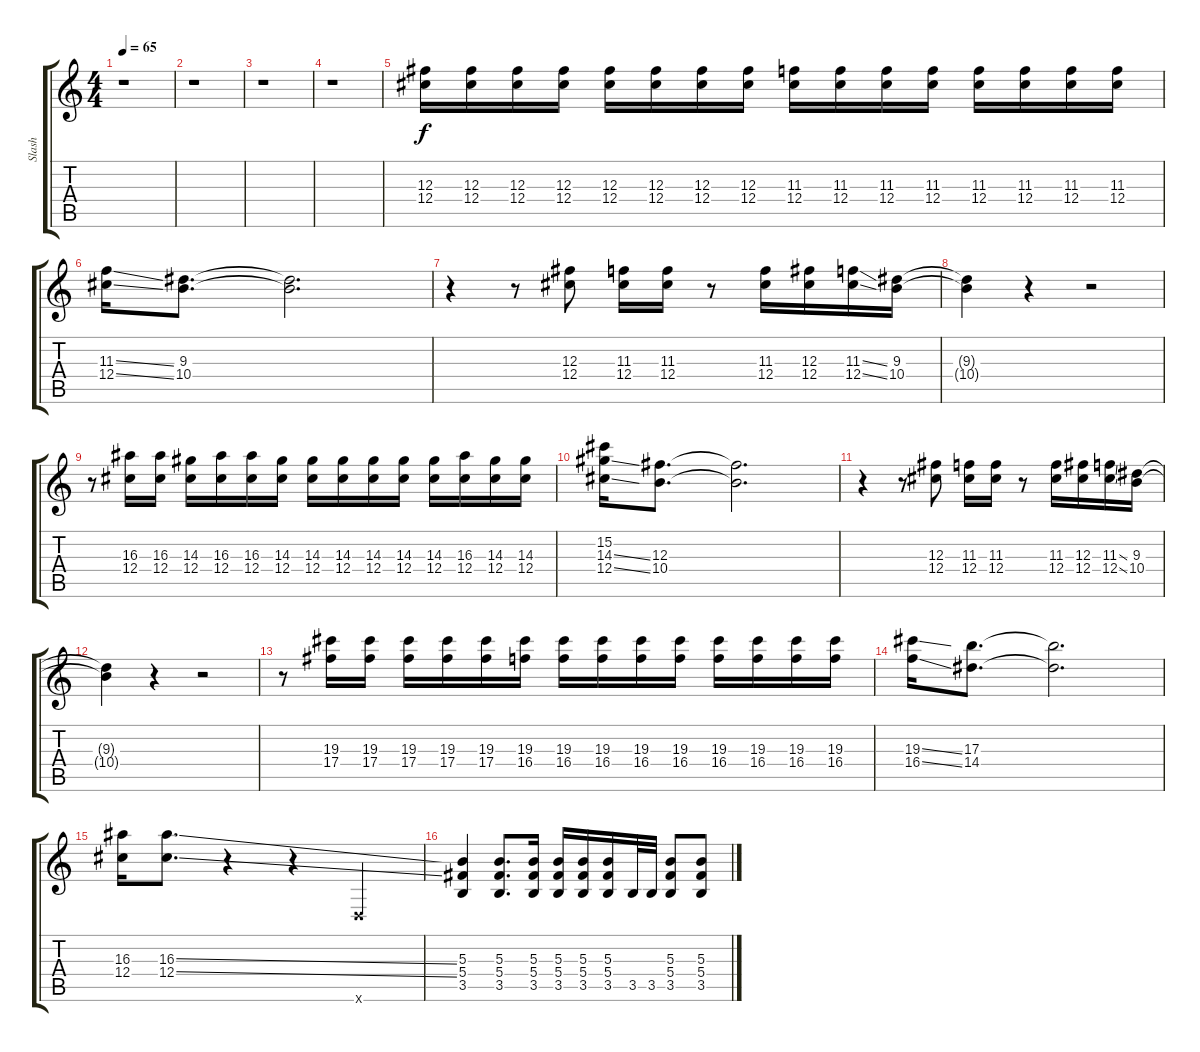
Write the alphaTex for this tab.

\track ("Slash" "Slash") {instrument electricguitarclean}
\staff {score tabs}
\tuning (Eb4 Bb3 Gb3 Db3 Ab2 Eb2) {hide}
\ts (4 4)
\tempo 65
\clef g2
\ks c
r.1{dy f} |
r.1 |
r.1 |
r.1 |
(12.3 12.4).16 (12.3 12.4).16 (12.3 12.4).16 (12.3 12.4).16 (12.3 12.4).16 (12.3 12.4).16 (12.3 12.4).16 (12.3 12.4).16 (11.3 12.4).16 (11.3 12.4).16 (11.3 12.4).16 (11.3 12.4).16 (11.3 12.4).16 (11.3 12.4).16 (11.3 12.4).16 (11.3 12.4).16 |
(11.3{ss} 12.4{ss}).16 (9.3 10.4).8{d} (9.3{t} 10.4{t}).2{d} |
r.4 r.8 (12.3 12.4).8 (11.3 12.4).16 (11.3 12.4).16 r.8 (11.3 12.4).16 (12.3 12.4).16 (11.3{ss} 12.4{ss}).16 (9.3 10.4).16 |
(9.3{t} 10.4{t}).4 r.4 r.2 |
r.8 (16.3 12.4).16 (16.3 12.4).16 (14.3 12.4).16 (16.3 12.4).16 (16.3 12.4).16 (14.3 12.4).16 (14.3 12.4).16 (14.3 12.4).16 (14.3 12.4).16 (14.3 12.4).16 (14.3 12.4).16 (16.3 12.4).16 (14.3 12.4).16 (14.3 12.4).16 |
(15.2 14.3{ss} 12.4{ss}).16 (12.3 10.4).8{d} (12.3{t} 10.4{t}).2{d} |
r.4 r.8 (12.3 12.4).8 (11.3 12.4).16 (11.3 12.4).16 r.8 (11.3 12.4).16 (12.3 12.4).16 (11.3{ss} 12.4{ss}).16 (9.3 10.4).16 |
(9.3{t} 10.4{t}).4 r.4 r.2 |
r.8 (19.3 17.4).16 (19.3 17.4).16 (19.3 17.4).16 (19.3 17.4).16 (19.3 17.4).16 (19.3 16.4).16 (19.3 16.4).16 (19.3 16.4).16 (19.3 16.4).16 (19.3 16.4).16 (19.3 16.4).16 (19.3 16.4).16 (19.3 16.4).16 (19.3 16.4).16 |
(19.3{ss} 16.4{ss}).16 (17.3 14.4).8{d} (17.3{t} 14.4{t}).2{d} |
(16.3 12.4).16 (16.3{ss} 12.4{ss}).8{d} r.4 r.4 -1.6{x}.4 |
(5.3 5.4 3.5).4 (5.3 5.4 3.5).8{d} (5.3 5.4 3.5).16 (5.3 5.4 3.5).16 (5.3 5.4 3.5).16 (5.3 5.4 3.5).16 3.5.32 3.5.32 (5.3 5.4 3.5).8 (5.3 5.4 3.5).8
